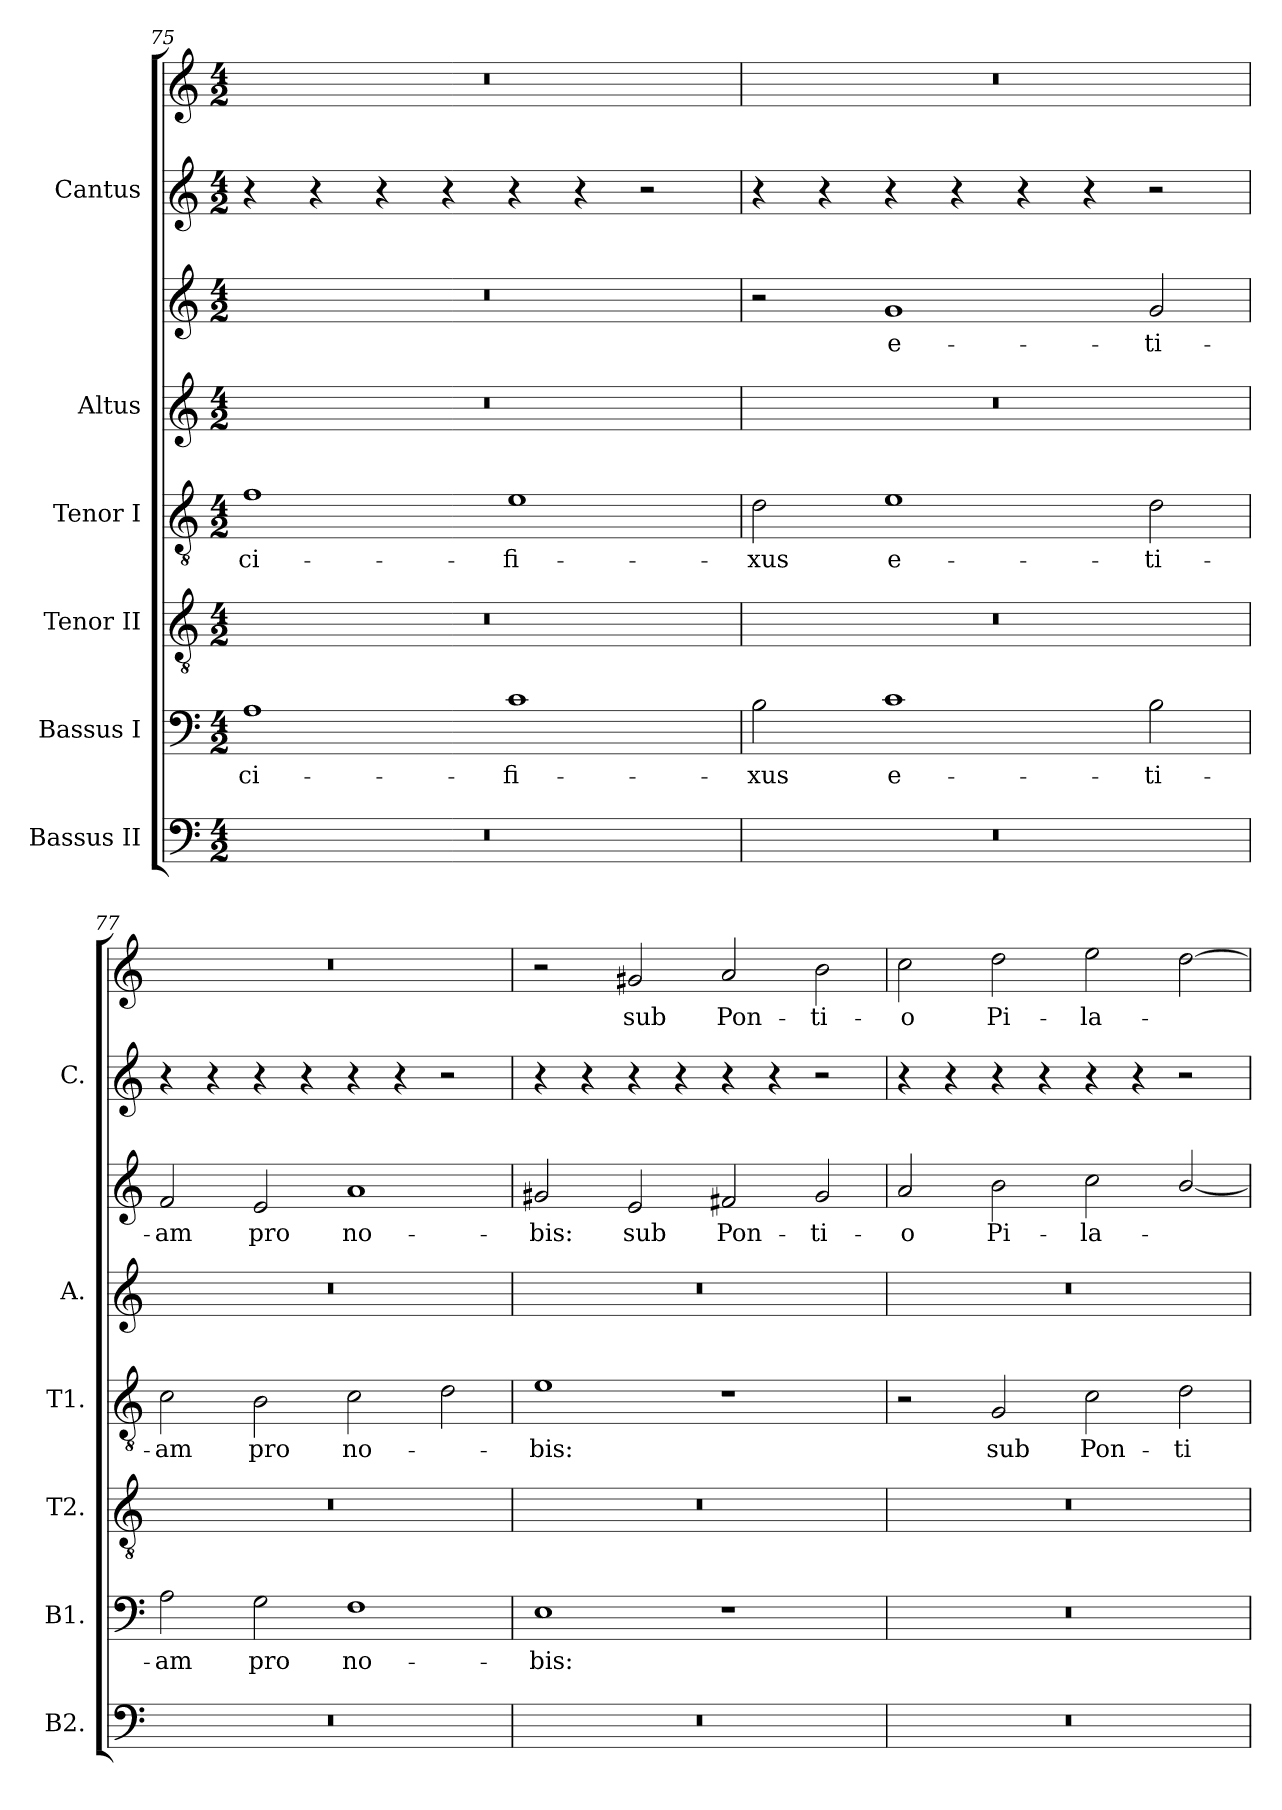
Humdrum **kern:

**kern	**kern	**text	**kern	**kern	**text	**kern	**kern	**text	**kern	**kern	**text
*part6	*part5	*part5	*part4	*part3	*part3	*part2	*part2	*part2	*part1	*part1	*part1
*staff8	*staff7	*staff7	*staff6	*staff5	*staff5	*staff4	*staff3	*staff3	*staff2	*staff1	*staff1
*I"Bassus II	*I"Bassus I	*	*I"Tenor II	*I"Tenor I	*	*I"Altus	*	*	*I"Cantus	*	*
*I'B2.	*I'B1.	*	*I'T2.	*I'T1.	*	*I'A.	*	*	*I'C.	*	*
*clefF4	*clefF4	*	*clefGv2	*clefGv2	*	*clefG2	*clefG2	*	*clefG2	*clefG2	*
*	*	*	*ITrd7c12	*ITrd7c12	*	*	*	*	*	*	*
*k[]	*k[]	*	*k[]	*k[]	*	*k[]	*k[]	*	*k[]	*k[]	*
*C:	*C:	*	*C:	*C:	*	*C:	*C:	*	*C:	*C:	*
*M4/2	*M4/2	*	*M4/2	*M4/2	*	*M4/2	*M4/2	*	*M4/2	*M4/2	*
=75	=75	=75	=75	=75	=75	=75	=75	=75	=75	=75	=75
!LO:N:vis=1	!	!	!	!	!	!	!	!	!	!	!
!	!	!LO:LY:b:color=#000000	!LO:N:vis=1	!	!	!	!	!	!	!	!
!	!	!	!	!	!LO:LY:b:color=#000000	!LO:N:vis=1	!LO:N:vis=1	!	!	!LO:N:vis=1	!
0r	1Ai	-ci-	0r	1Fi	-ci-	0r	0r	.	4r	0r	.
.	.	.	.	.	.	.	.	.	4r	.	.
.	.	.	.	.	.	.	.	.	4r	.	.
.	.	.	.	.	.	.	.	.	4r	.	.
!	!	!LO:LY:b:color=#000000	!	!	!	!	!	!	!	!	!
!	!	!	!	!	!LO:LY:b:color=#000000	!	!	!	!	!	!
.	1ci	-fi-	.	1Ei	-fi-	.	.	.	4r	.	.
.	.	.	.	.	.	.	.	.	4r	.	.
.	.	.	.	.	.	.	.	.	2r	.	.
=76	=76	=76	=76	=76	=76	=76	=76	=76	=76	=76	=76
!LO:N:vis=1	!	!	!	!	!	!	!	!	!	!	!
!	!	!LO:LY:b:color=#000000	!LO:N:vis=1	!	!	!	!	!	!	!	!
!	!	!	!	!	!LO:LY:b:color=#000000	!LO:N:vis=1	!	!	!	!LO:N:vis=1	!
0r	2Bi\	-xus	0r	2Di\	-xus	0r	2r	.	4r	0r	.
.	.	.	.	.	.	.	.	.	4r	.	.
!	!	!LO:LY:b:color=#000000	!	!	!	!	!	!	!	!	!
!	!	!	!	!	!LO:LY:b:color=#000000	!	!	!	!	!	!
!	!	!	!	!	!	!	!	!LO:LY:b:color=#000000	!	!	!
.	1ci	e-	.	1Ei	e-	.	1gi	e-	4r	.	.
.	.	.	.	.	.	.	.	.	4r	.	.
.	.	.	.	.	.	.	.	.	4r	.	.
.	.	.	.	.	.	.	.	.	4r	.	.
!	!	!LO:LY:b:color=#000000	!	!	!	!	!	!	!	!	!
!	!	!	!	!	!LO:LY:b:color=#000000	!	!	!	!	!	!
!	!	!	!	!	!	!	!	!LO:LY:b:color=#000000	!	!	!
.	2Bi\	-ti-	.	2Di\	-ti-	.	2gi/	-ti-	2r	.	.
=77	=77	=77	=77	=77	=77	=77	=77	=77	=77	=77	=77
!LO:N:vis=1	!	!	!	!	!	!	!	!	!	!	!
!	!	!LO:LY:b:color=#000000	!LO:N:vis=1	!	!	!	!	!	!	!	!
!	!	!	!	!	!LO:LY:b:color=#000000	!LO:N:vis=1	!	!	!	!	!
!	!	!	!	!	!	!	!	!LO:LY:b:color=#000000	!	!LO:N:vis=1	!
0r	2Ai\	-am	0r	2Ci\	-am	0r	2fi/	-am	4r	0r	.
.	.	.	.	.	.	.	.	.	4r	.	.
!	!	!LO:LY:b:color=#000000	!	!	!	!	!	!	!	!	!
!	!	!	!	!	!LO:LY:b:color=#000000	!	!	!	!	!	!
!	!	!	!	!	!	!	!	!LO:LY:b:color=#000000	!	!	!
.	2Gi\	pro	.	2BBi\	pro	.	2ei/	pro	4r	.	.
.	.	.	.	.	.	.	.	.	4r	.	.
!	!	!LO:LY:b:color=#000000	!	!	!	!	!	!	!	!	!
!	!	!	!	!	!LO:LY:b:color=#000000	!	!	!	!	!	!
!	!	!	!	!	!	!	!	!LO:LY:b:color=#000000	!	!	!
.	1Fi	no-	.	2Ci\	no-	.	1ai	no-	4r	.	.
.	.	.	.	.	.	.	.	.	4r	.	.
.	.	.	.	2Di\	.	.	.	.	2r	.	.
=78	=78	=78	=78	=78	=78	=78	=78	=78	=78	=78	=78
!LO:N:vis=1	!	!	!	!	!	!	!	!	!	!	!
!	!	!LO:LY:b:color=#000000	!LO:N:vis=1	!	!	!	!	!	!	!	!
!	!	!	!	!	!LO:LY:b:color=#000000	!LO:N:vis=1	!	!	!	!	!
!	!	!	!	!	!	!	!	!LO:LY:b:color=#000000	!	!	!
0r	1Ei	-bis:	0r	1Ei	-bis:	0r	2g#Xi/	-bis:	4r	2r	.
.	.	.	.	.	.	.	.	.	4r	.	.
!	!	!	!	!	!	!	!	!LO:LY:b:color=#000000	!	!	!
!	!	!	!	!	!	!	!	!	!	!	!LO:LY:b:color=#000000
.	.	.	.	.	.	.	2ei/	sub	4r	2g#Xi/	sub
.	.	.	.	.	.	.	.	.	4r	.	.
!	!	!	!	!	!	!	!	!LO:LY:b:color=#000000	!	!	!
!	!	!	!	!	!	!	!	!	!	!	!LO:LY:b:color=#000000
.	1r	.	.	1r	.	.	2f#Xi/	Pon-	4r	2ai/	Pon-
.	.	.	.	.	.	.	.	.	4r	.	.
!	!	!	!	!	!	!	!	!LO:LY:b:color=#000000	!	!	!
!	!	!	!	!	!	!	!	!	!	!	!LO:LY:b:color=#000000
.	.	.	.	.	.	.	2g#i/	-ti-	2r	2bi\	-ti-
=79	=79	=79	=79	=79	=79	=79	=79	=79	=79	=79	=79
!LO:N:vis=1	!LO:N:vis=1	!	!LO:N:vis=1	!	!	!LO:N:vis=1	!	!	!	!	!
!	!	!	!	!	!	!	!	!LO:LY:b:color=#000000	!	!	!
!	!	!	!	!	!	!	!	!	!	!	!LO:LY:b:color=#000000
0r	0r	.	0r	2r	.	0r	2ai/	-o	4r	2cci\	-o
.	.	.	.	.	.	.	.	.	4r	.	.
!	!	!	!	!	!LO:LY:b:color=#000000	!	!	!	!	!	!
!	!	!	!	!	!	!	!	!LO:LY:b:color=#000000	!	!	!
!	!	!	!	!	!	!	!	!	!	!	!LO:LY:b:color=#000000
.	.	.	.	2GGi/	sub	.	2bi\	Pi-	4r	2ddi\	Pi-
.	.	.	.	.	.	.	.	.	4r	.	.
!	!	!	!	!	!LO:LY:b:color=#000000	!	!	!	!	!	!
!	!	!	!	!	!	!	!	!LO:LY:b:color=#000000	!	!	!
!	!	!	!	!	!	!	!	!	!	!	!LO:LY:b:color=#000000
.	.	.	.	2Ci\	Pon-	.	2cci\	-la-	4r	2eei\	-la-
.	.	.	.	.	.	.	.	.	4r	.	.
!	!	!	!	!	!LO:LY:b:color=#000000	!	!	!	!	!	!
.	.	.	.	2Di\	-ti-	.	[2bi/	.	2r	[2ddi\	.
=	=	=	=	=	=	=	=	=	=	=	=
*-	*-	*-	*-	*-	*-	*-	*-	*-	*-	*-	*-
